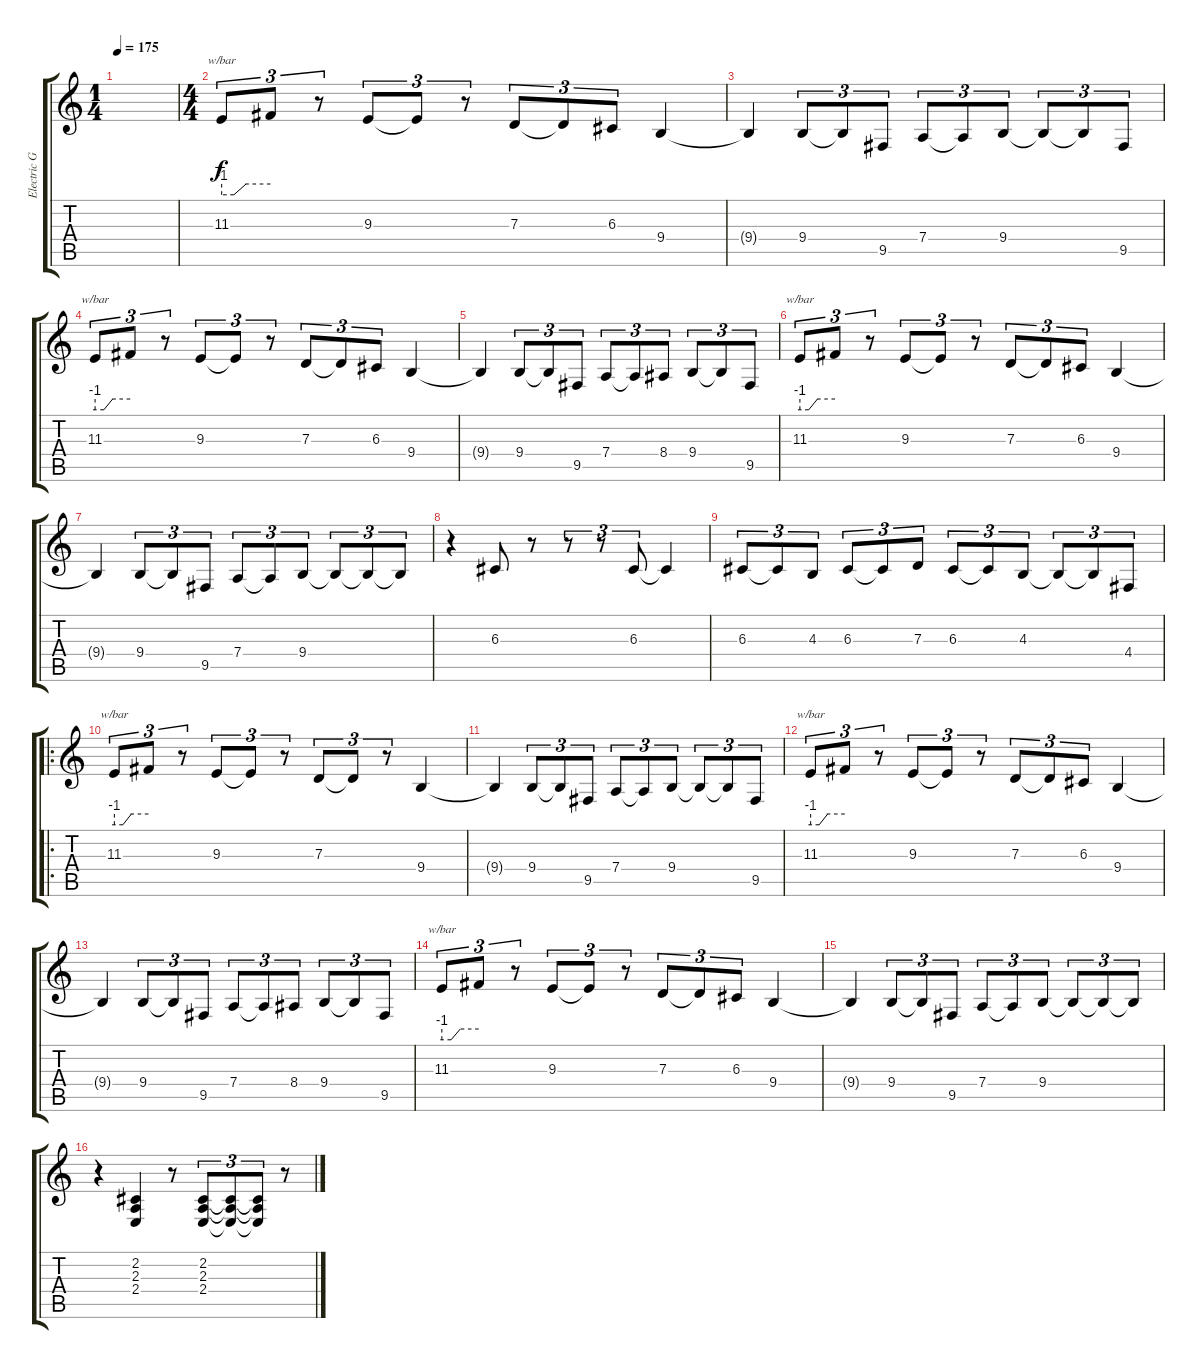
\track ("Electric Guitar" "Electric G") {instrument lead8bassandlead}
\staff {score tabs}
\tuning (E4 B3 G3 D3 A2 E2) {hide}
\ts (1 4)
\tempo 175
\clef g2
\ks c
|
\ts (4 4)
11.3.8{tu (3 2) tbe (custom default 0 -4 15 -4 30 0 60 0)} 11.3{t}.8{tu (3 2)} r.8{tu (3 2)} 9.3.8{tu (3 2)} 9.3{t}.8{tu (3 2)} r.8{tu (3 2)} 7.3.8{tu (3 2)} 7.3{t}.8{tu (3 2)} 6.3.8{tu (3 2)} 9.4.4 |
9.4{t}.4 9.4.8{tu (3 2)} 9.4{t}.8{tu (3 2)} 9.5.8{tu (3 2)} 7.4.8{tu (3 2)} 7.4{t}.8{tu (3 2)} 9.4.8{tu (3 2)} 9.4{t}.8{tu (3 2)} 9.4{t}.8{tu (3 2)} 9.5.8{tu (3 2)} |
11.3.8{tu (3 2) tbe (custom default 0 -4 15 -4 30 0 60 0)} 11.3{t}.8{tu (3 2)} r.8{tu (3 2)} 9.3.8{tu (3 2)} 9.3{t}.8{tu (3 2)} r.8{tu (3 2)} 7.3.8{tu (3 2)} 7.3{t}.8{tu (3 2)} 6.3.8{tu (3 2)} 9.4.4 |
9.4{t}.4 9.4.8{tu (3 2)} 9.4{t}.8{tu (3 2)} 9.5.8{tu (3 2)} 7.4.8{tu (3 2)} 7.4{t}.8{tu (3 2)} 8.4.8{tu (3 2)} 9.4.8{tu (3 2)} 9.4{t}.8{tu (3 2)} 9.5.8{tu (3 2)} |
11.3.8{tu (3 2) tbe (custom default 0 -4 15 -4 30 0 60 0)} 11.3{t}.8{tu (3 2)} r.8{tu (3 2)} 9.3.8{tu (3 2)} 9.3{t}.8{tu (3 2)} r.8{tu (3 2)} 7.3.8{tu (3 2)} 7.3{t}.8{tu (3 2)} 6.3.8{tu (3 2)} 9.4.4 |
9.4{t}.4 9.4.8{tu (3 2)} 9.4{t}.8{tu (3 2)} 9.5.8{tu (3 2)} 7.4.8{tu (3 2)} 7.4{t}.8{tu (3 2)} 9.4.8{tu (3 2)} 9.4{t}.8{tu (3 2)} 9.4{t}.8{tu (3 2)} 9.4{t}.8{tu (3 2)} |
r.4 6.3.8 r.8 r.8{tu (3 2)} r.8{tu (3 2)} 6.3.8{tu (3 2)} 6.3{t}.4 |
6.3.8{tu (3 2)} 6.3{t}.8{tu (3 2)} 4.3.8{tu (3 2)} 6.3.8{tu (3 2)} 6.3{t}.8{tu (3 2)} 7.3.8{tu (3 2)} 6.3.8{tu (3 2)} 6.3{t}.8{tu (3 2)} 4.3.8{tu (3 2)} 4.3{t}.8{tu (3 2)} 4.3{t}.8{tu (3 2)} 4.4.8{tu (3 2)} |
\ro
11.3.8{tu (3 2) tbe (custom default 0 -4 15 -4 30 0 60 0)} 11.3{t}.8{tu (3 2)} r.8{tu (3 2)} 9.3.8{tu (3 2)} 9.3{t}.8{tu (3 2)} r.8{tu (3 2)} 7.3.8{tu (3 2)} 7.3{t}.8{tu (3 2)} r.8{tu (3 2)} 9.4.4 |
9.4{t}.4 9.4.8{tu (3 2)} 9.4{t}.8{tu (3 2)} 9.5.8{tu (3 2)} 7.4.8{tu (3 2)} 7.4{t}.8{tu (3 2)} 9.4.8{tu (3 2)} 9.4{t}.8{tu (3 2)} 9.4{t}.8{tu (3 2)} 9.5.8{tu (3 2)} |
11.3.8{tu (3 2) tbe (custom default 0 -4 15 -4 30 0 60 0)} 11.3{t}.8{tu (3 2)} r.8{tu (3 2)} 9.3.8{tu (3 2)} 9.3{t}.8{tu (3 2)} r.8{tu (3 2)} 7.3.8{tu (3 2)} 7.3{t}.8{tu (3 2)} 6.3.8{tu (3 2)} 9.4.4 |
9.4{t}.4 9.4.8{tu (3 2)} 9.4{t}.8{tu (3 2)} 9.5.8{tu (3 2)} 7.4.8{tu (3 2)} 7.4{t}.8{tu (3 2)} 8.4.8{tu (3 2)} 9.4.8{tu (3 2)} 9.4{t}.8{tu (3 2)} 9.5.8{tu (3 2)} |
11.3.8{tu (3 2) tbe (custom default 0 -4 15 -4 30 0 60 0)} 11.3{t}.8{tu (3 2)} r.8{tu (3 2)} 9.3.8{tu (3 2)} 9.3{t}.8{tu (3 2)} r.8{tu (3 2)} 7.3.8{tu (3 2)} 7.3{t}.8{tu (3 2)} 6.3.8{tu (3 2)} 9.4.4 |
9.4{t}.4 9.4.8{tu (3 2)} 9.4{t}.8{tu (3 2)} 9.5.8{tu (3 2)} 7.4.8{tu (3 2)} 7.4{t}.8{tu (3 2)} 9.4.8{tu (3 2)} 9.4{t}.8{tu (3 2)} 9.4{t}.8{tu (3 2)} 9.4{t}.8{tu (3 2)} |
r.4 (2.2 2.3 2.4).4 r.8 (2.2 2.3 2.4).8{tu (3 2)} (2.2{t} 2.3{t} 2.4{t}).8{tu (3 2)} (2.2{t} 2.3{t} 2.4{t}).8{tu (3 2)} r.8
